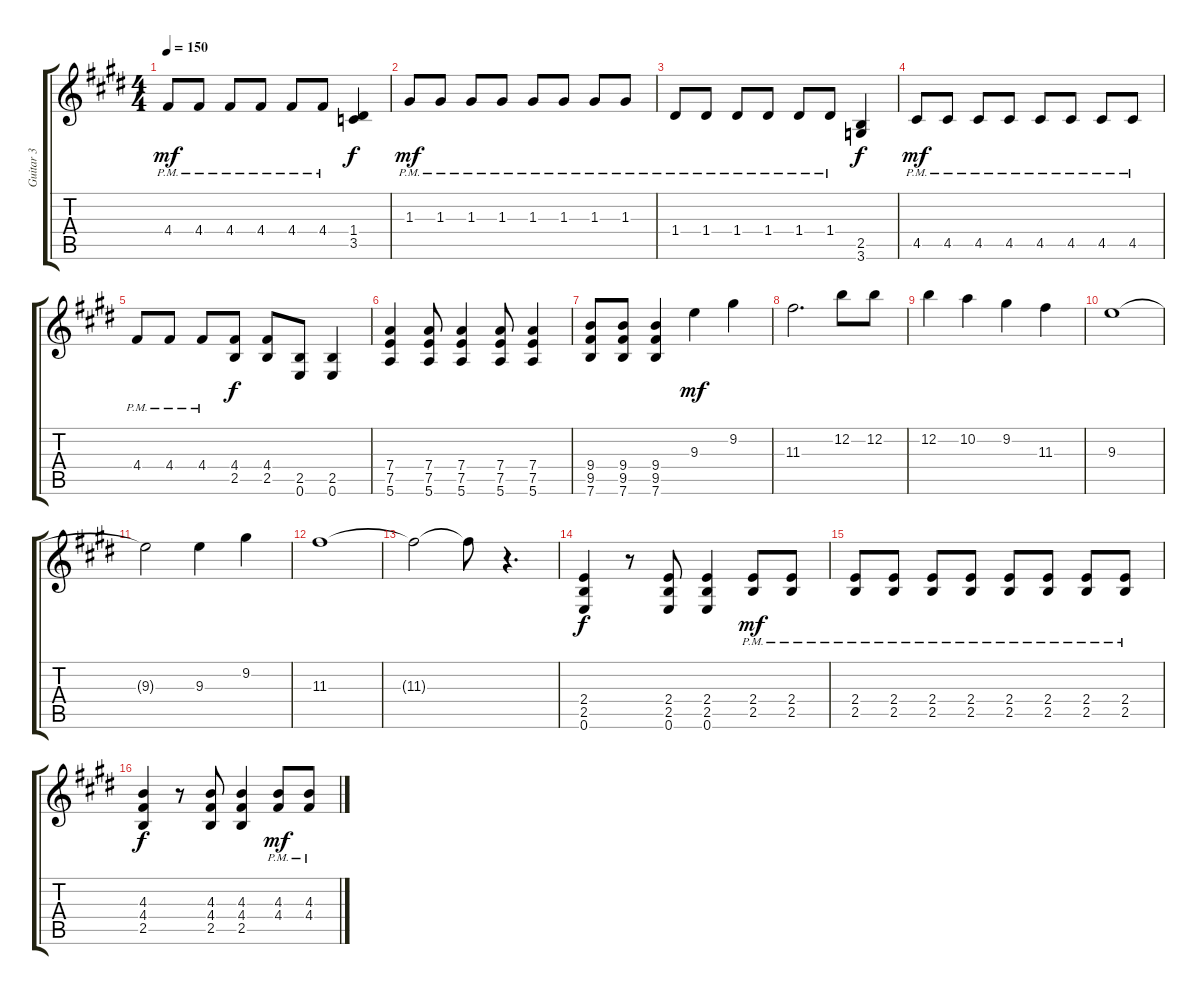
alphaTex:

\track ("Guitar 3" "Guitar 3") {instrument overdrivenguitar}
\staff {score tabs}
\tuning (E4 B3 G3 D3 A2 E2) {hide}
\ts (4 4)
\tempo 150
\clef g2
\ks e
4.4{pm}.8{dy mf} 4.4{pm}.8 4.4{pm}.8 4.4{pm}.8 4.4{pm}.8 4.4{pm}.8 (1.4 3.5).4{dy f} |
1.3{pm}.8{dy mf} 1.3{pm}.8 1.3{pm}.8 1.3{pm}.8 1.3{pm}.8 1.3{pm}.8 1.3{pm}.8 1.3{pm}.8 |
1.4{pm}.8 1.4{pm}.8 1.4{pm}.8 1.4{pm}.8 1.4{pm}.8 1.4{pm}.8 (2.5 3.6).4{dy f} |
4.5{pm}.8{dy mf} 4.5{pm}.8 4.5{pm}.8 4.5{pm}.8 4.5{pm}.8 4.5{pm}.8 4.5{pm}.8 4.5{pm}.8 |
4.4{pm}.8 4.4{pm}.8 4.4{pm}.8 (4.4 2.5).8{dy f} (4.4 2.5).8 (2.5 0.6).8 (2.5 0.6).4 |
(7.4 7.5 5.6).4{instrument distortionguitar} (7.4 7.5 5.6).8 (7.4 7.5 5.6).4 (7.4 7.5 5.6).8 (7.4 7.5 5.6).4 |
(9.4 9.5 7.6).8 (9.4 9.5 7.6).8 (9.4 9.5 7.6).4 9.3.4{dy mf} 9.2.4 |
11.3.2{d} 12.2.8 12.2.8 |
12.2.4 10.2.4 9.2.4 11.3.4 |
9.3.1 |
9.3{t}.2 9.3.4 9.2.4 |
11.3.1 |
11.3{t}.2 11.3{t}.8 r.4{d} |
(2.4 2.5 0.6).4{dy f instrument overdrivenguitar} r.8 (2.4 2.5 0.6).8 (2.4 2.5 0.6).4 (2.4{pm} 2.5{pm}).8{dy mf} (2.4{pm} 2.5{pm}).8 |
(2.4{pm} 2.5{pm}).8 (2.4{pm} 2.5{pm}).8 (2.4{pm} 2.5{pm}).8 (2.4{pm} 2.5{pm}).8 (2.4{pm} 2.5{pm}).8 (2.4{pm} 2.5{pm}).8 (2.4{pm} 2.5{pm}).8 (2.4{pm} 2.5{pm}).8 |
(4.3 4.4 2.5).4{dy f} r.8 (4.3 4.4 2.5).8 (4.3 4.4 2.5).4 (4.3{pm} 4.4{pm}).8{dy mf} (4.3{pm} 4.4{pm}).8
